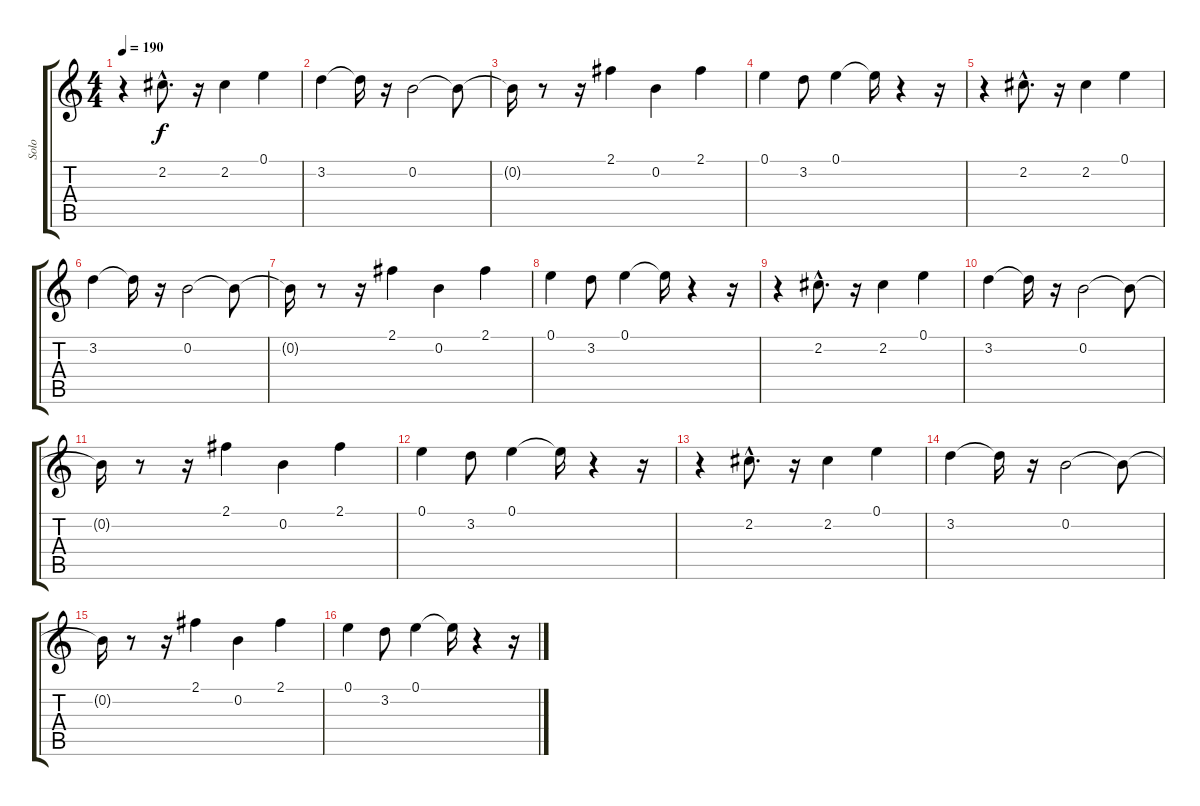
\track ("Solo" "Solo") {instrument overdrivenguitar}
\staff {score tabs}
\tuning (E4 B3 G3 D3 A2 E2) {hide}
\ts (4 4)
\tempo 190
\clef g2
\ks c
r.4{dy f} 2.2{hac}.8{d} r.16 2.2.4 0.1.4 |
3.2.4 3.2{t}.16 r.16 0.2.2 0.2{t}.8 |
0.2{t}.16 r.8 r.16 2.1.4 0.2.4 2.1.4 |
0.1.4 3.2.8 0.1.4 0.1{t}.16 r.4 r.16 |
r.4 2.2{hac}.8{d} r.16 2.2.4 0.1.4 |
3.2.4 3.2{t}.16 r.16 0.2.2 0.2{t}.8 |
0.2{t}.16 r.8 r.16 2.1.4 0.2.4 2.1.4 |
0.1.4 3.2.8 0.1.4 0.1{t}.16 r.4 r.16 |
r.4 2.2{hac}.8{d} r.16 2.2.4 0.1.4 |
3.2.4 3.2{t}.16 r.16 0.2.2 0.2{t}.8 |
0.2{t}.16 r.8 r.16 2.1.4 0.2.4 2.1.4 |
0.1.4 3.2.8 0.1.4 0.1{t}.16 r.4 r.16 |
r.4 2.2{hac}.8{d} r.16 2.2.4 0.1.4 |
3.2.4 3.2{t}.16 r.16 0.2.2 0.2{t}.8 |
0.2{t}.16 r.8 r.16 2.1.4 0.2.4 2.1.4 |
0.1.4 3.2.8 0.1.4 0.1{t}.16 r.4 r.16
